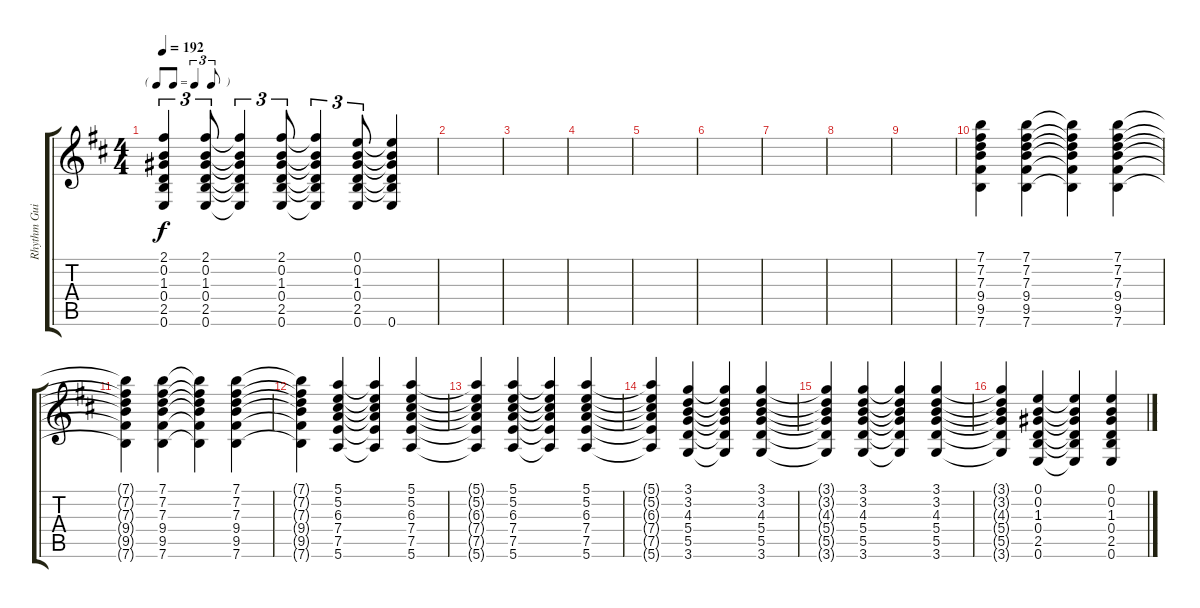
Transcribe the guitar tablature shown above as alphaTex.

\track ("Rhythm Guitar" "Rhythm Gui") {instrument electricguitarclean}
\staff {score tabs}
\tuning (E4 B3 G3 D3 A2 E2) {hide}
\ts (4 4)
\tf triplet8th
\tempo 192
\clef g2
\ks bminor
(2.1{t} 0.2{t} 1.3{t} 0.4{t} 2.5{t} 0.6).4{tu (3 2) dy f} (2.1 0.2 1.3 0.4 2.5 0.6).8{tu (3 2)} (2.1{t} 0.2{t} 1.3{t} 0.4{t} 2.5{t} 0.6{t}).4{tu (3 2)} (2.1 0.2 1.3 0.4 2.5 0.6).8{tu (3 2)} (2.1{t} 0.2{t} 1.3{t} 0.4{t} 2.5{t} 0.6{t}).4{tu (3 2)} (0.1 0.2 1.3 0.4 2.5 0.6).8{tu (3 2)} (0.1{t} 0.2{t} 1.3{t} 0.4{t} 2.5{t} 0.6).4 |
|
|
|
|
|
|
|
|
(7.1 7.2 7.3 9.4 9.5 7.6).4 (7.1 7.2 7.3 9.4 9.5 7.6).4 (7.1{t} 7.2{t} 7.3{t} 9.4{t} 9.5{t} 7.6{t}).4 (7.1 7.2 7.3 9.4 9.5 7.6).4 |
(7.1{t} 7.2{t} 7.3{t} 9.4{t} 9.5{t} 7.6{t}).4 (7.1 7.2 7.3 9.4 9.5 7.6).4 (7.1{t} 7.2{t} 7.3{t} 9.4{t} 9.5{t} 7.6{t}).4 (7.1 7.2 7.3 9.4 9.5 7.6).4 |
(7.1{t} 7.2{t} 7.3{t} 9.4{t} 9.5{t} 7.6{t}).4 (5.1 5.2 6.3 7.4 7.5 5.6).4 (5.1{t} 5.2{t} 6.3{t} 7.4{t} 7.5{t} 5.6{t}).4 (5.1 5.2 6.3 7.4 7.5 5.6).4 |
(5.1{t} 5.2{t} 6.3{t} 7.4{t} 7.5{t} 5.6{t}).4 (5.1 5.2 6.3 7.4 7.5 5.6).4 (5.1{t} 5.2{t} 6.3{t} 7.4{t} 7.5{t} 5.6{t}).4 (5.1 5.2 6.3 7.4 7.5 5.6).4 |
(5.1{t} 5.2{t} 6.3{t} 7.4{t} 7.5{t} 5.6{t}).4 (3.1 3.2 4.3 5.4 5.5 3.6).4 (3.1{t} 3.2{t} 4.3{t} 5.4{t} 5.5{t} 3.6{t}).4 (3.1 3.2 4.3 5.4 5.5 3.6).4 |
(3.1{t} 3.2{t} 4.3{t} 5.4{t} 5.5{t} 3.6{t}).4 (3.1 3.2 4.3 5.4 5.5 3.6).4 (3.1{t} 3.2{t} 4.3{t} 5.4{t} 5.5{t} 3.6{t}).4 (3.1 3.2 4.3 5.4 5.5 3.6).4 |
(3.1{t} 3.2{t} 4.3{t} 5.4{t} 5.5{t} 3.6{t}).4 (0.1 0.2 1.3 0.4 2.5 0.6).4 (0.1{t} 0.2{t} 1.3{t} 0.4{t} 2.5{t} 0.6{t}).4 (0.1 0.2 1.3 0.4 2.5 0.6).4
